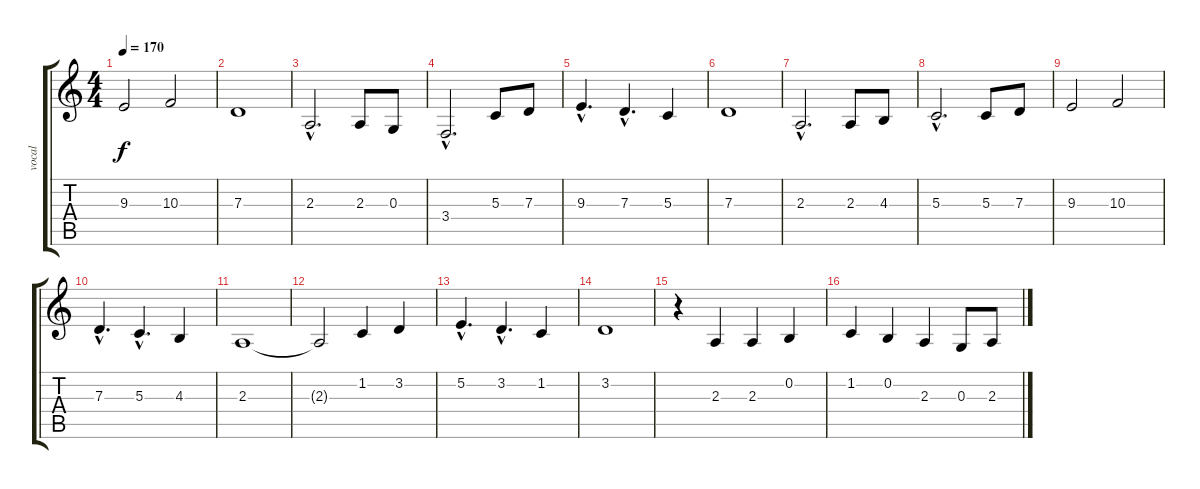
\track ("vocal" "vocal") {instrument flute}
\staff {score tabs}
\tuning (E4 B3 G3 D3 A2 E2) {hide}
\ts (4 4)
\tempo 170
\clef g2
\ks c
9.3.2{dy f} 10.3.2 |
7.3.1 |
2.3{hac}.2{d} 2.3.8 0.3.8 |
3.4{hac}.2{d} 5.3.8 7.3.8 |
9.3{hac}.4{d} 7.3{hac}.4{d} 5.3.4 |
7.3.1 |
2.3{hac}.2{d} 2.3.8 4.3.8 |
5.3{hac}.2{d} 5.3.8 7.3.8 |
9.3.2 10.3.2 |
7.3{hac}.4{d} 5.3{hac}.4{d} 4.3.4 |
2.3.1 |
2.3{t}.2 1.2.4 3.2.4 |
5.2{hac}.4{d} 3.2{hac}.4{d} 1.2.4 |
3.2.1 |
r.4 2.3.4 2.3.4 0.2.4 |
1.2.4 0.2.4 2.3.4 0.3.8 2.3.8
